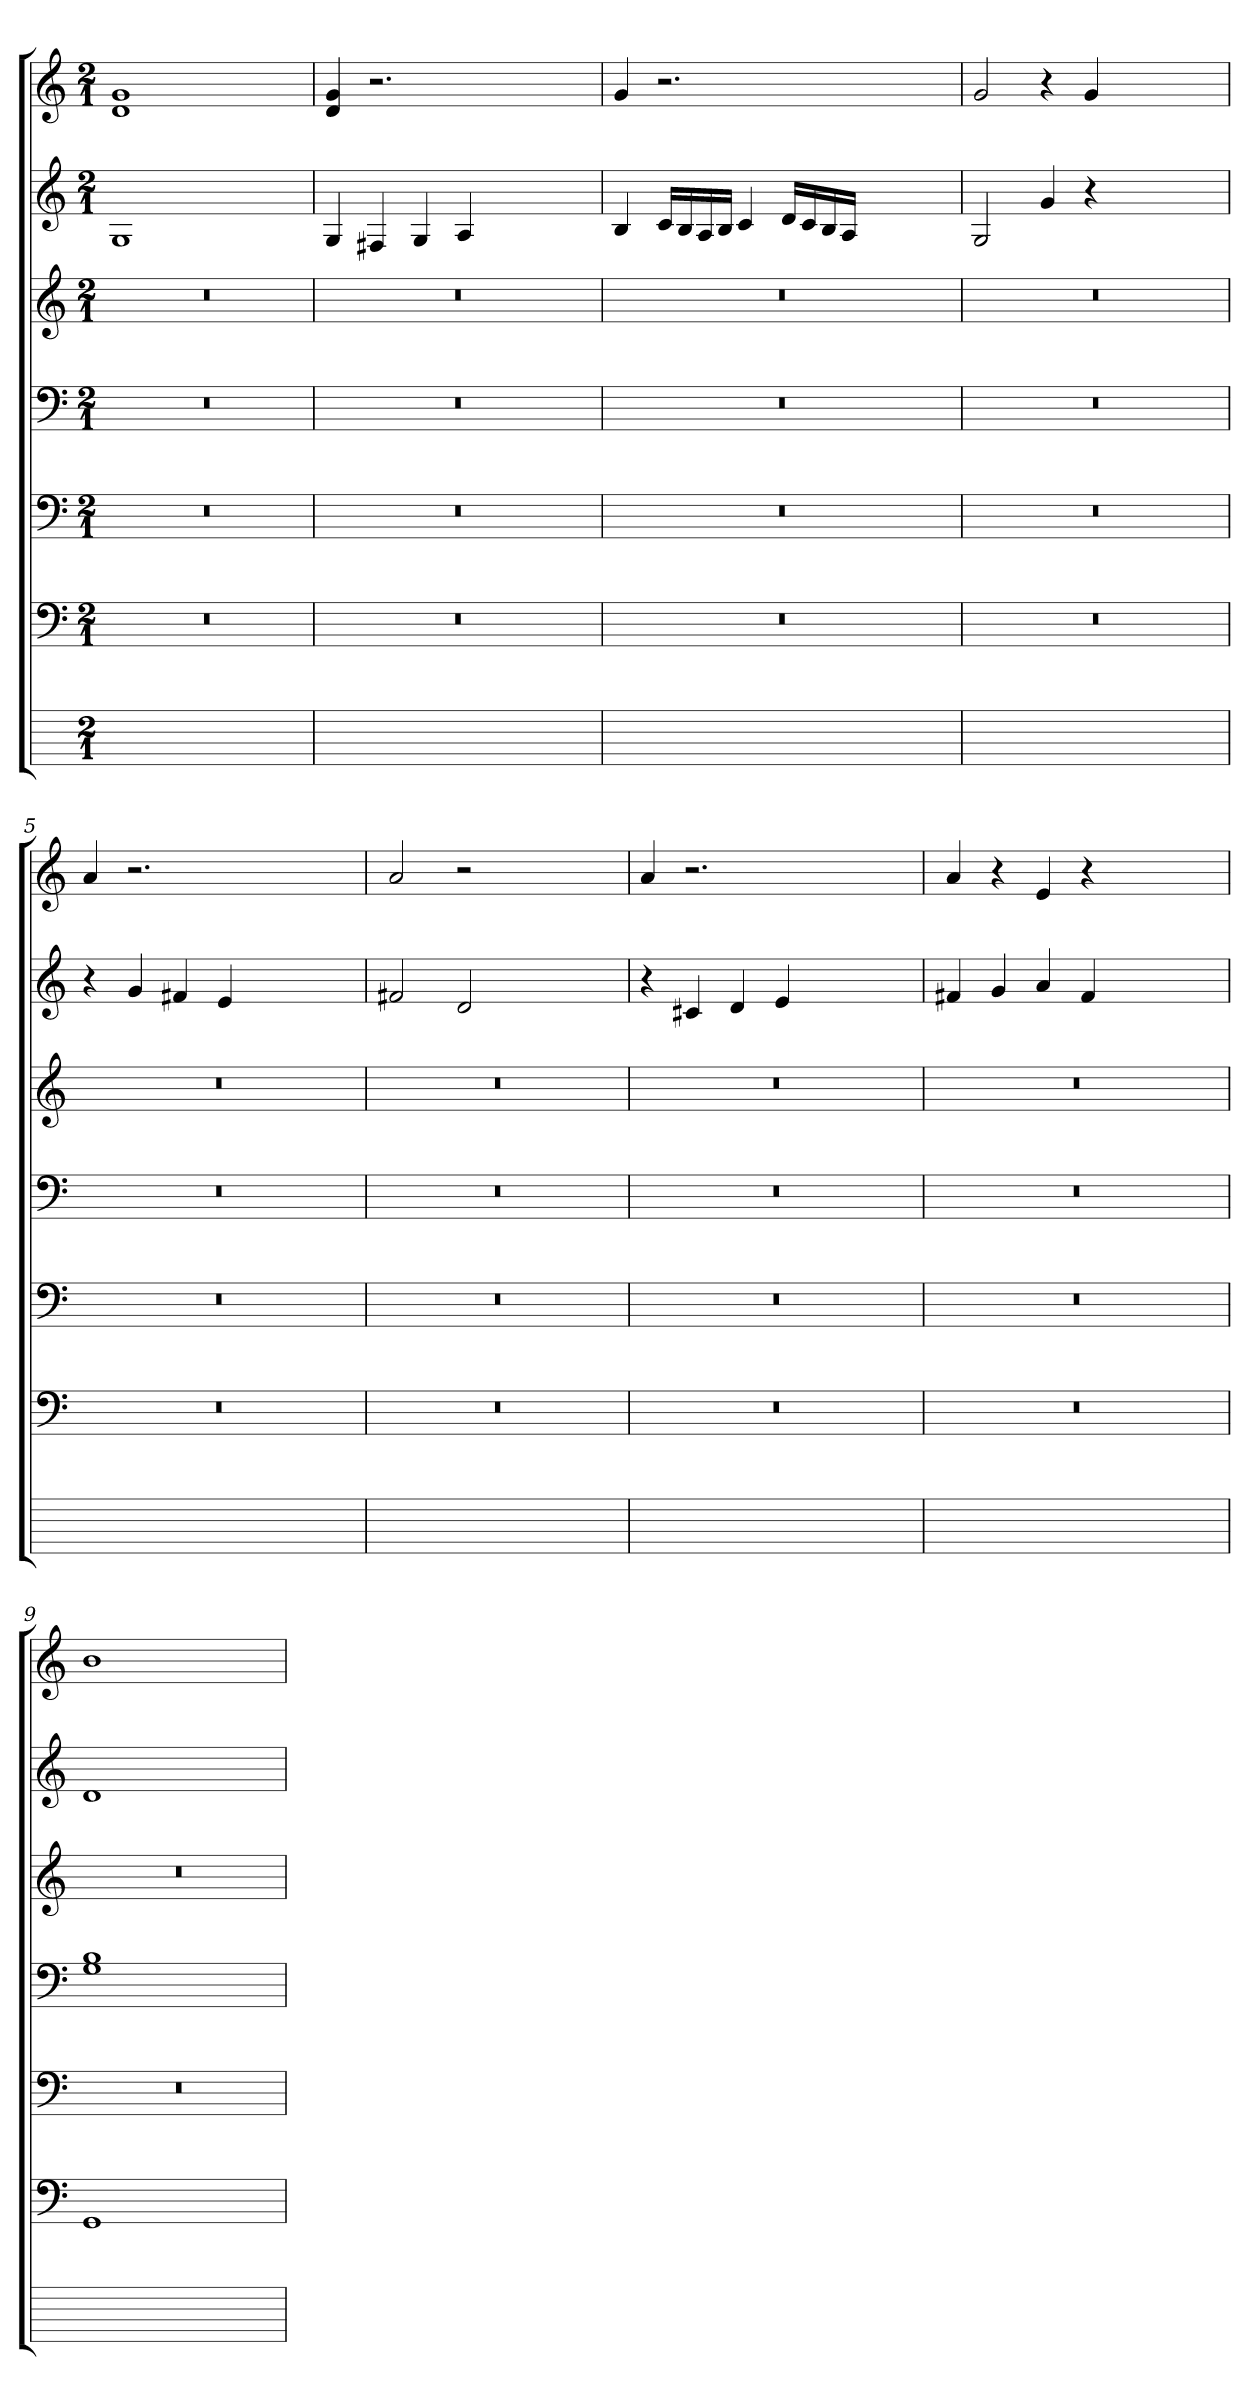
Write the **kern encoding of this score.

**kern	**kern	**kern	**kern	**kern	**kern	**kern
*part7	*part6	*part5	*part4	*part3	*part2	*part1
*staff7	*staff6	*staff5	*staff4	*staff3	*staff2	*staff1
*stria6	*	*	*	*	*	*
*	*clefF4	*clefF4	*clefF4	*clefG2	*clefG2	*clefG2
*	*k[]	*k[]	*k[]	*k[]	*k[]	*k[]
*	*C:	*C:	*C:	*C:	*C:	*C:
*M2/1	*M2/1	*M2/1	*M2/1	*M2/1	*M2/1	*M2/1
=1	=1	=1	=1	=1	=1	=1
0ryy	0r	0r	0r	0r	1G	1di 1g
.	.	.	.	.	1ryy	1ryy
=2	=2	=2	=2	=2	=2	=2
0ryy	0r	0r	0r	0r	4G	4di 4gj
.	.	.	.	.	4F#XZ	2.r
.	.	.	.	.	4GZ	.
.	.	.	.	.	4A	.
.	.	.	.	.	1ryy	1ryy
=3	=3	=3	=3	=3	=3	=3
0ryy	0r	0r	0r	0r	4B	4g
.	.	.	.	.	16cZLL	2.r
.	.	.	.	.	16BZ	.
.	.	.	.	.	16AZ	.
.	.	.	.	.	16BZJJ	.
.	.	.	.	.	4c	.
.	.	.	.	.	16dZLL	.
.	.	.	.	.	16cZ	.
.	.	.	.	.	16BZ	.
.	.	.	.	.	16AZJJ	.
.	.	.	.	.	1ryy	1ryy
=4	=4	=4	=4	=4	=4	=4
0ryy	0r	0r	0r	0r	2G	2gj
.	.	.	.	.	4g	4r
.	.	.	.	.	4r	4gZ
.	.	.	.	.	1ryy	1ryy
=5	=5	=5	=5	=5	=5	=5
0ryy	0r	0r	0r	0r	4r	4a
.	.	.	.	.	4gZ	2.r
.	.	.	.	.	4f#XV	.
.	.	.	.	.	4e	.
.	.	.	.	.	1ryy	1ryy
=6	=6	=6	=6	=6	=6	=6
0ryy	0r	0r	0r	0r	2f#XV	2aj
.	.	.	.	.	2d	2r
.	.	.	.	.	1ryy	1ryy
=7	=7	=7	=7	=7	=7	=7
0ryy	0r	0r	0r	0r	4r	4a
.	.	.	.	.	4c#XV	2.r
.	.	.	.	.	4d	.
.	.	.	.	.	4e	.
.	.	.	.	.	1ryy	1ryy
=8	=8	=8	=8	=8	=8	=8
0ryy	0r	0r	0r	0r	4f#XV	4aj
.	.	.	.	.	4g	4r
.	.	.	.	.	4a	4ei
.	.	.	.	.	4f#V	4r
.	.	.	.	.	1ryy	1ryy
=9	=9	=9	=9	=9	=9	=9
0ryy	1GG	0r	1G 1Bi	0r	1di	1b
.	1ryy	.	1ryy	.	1ryy	1ryy
=	=	=	=	=	=	=
*-	*-	*-	*-	*-	*-	*-
